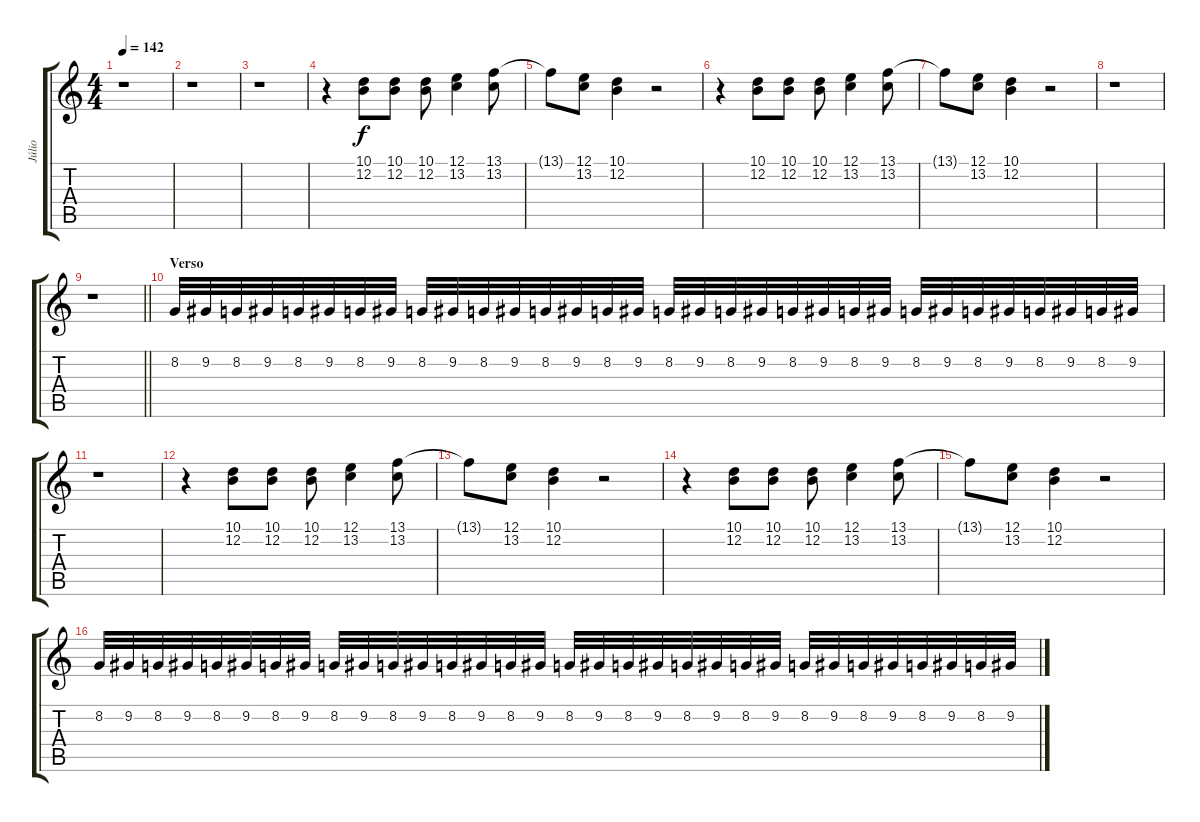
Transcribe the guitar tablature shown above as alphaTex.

\track ("Júlio" "Júlio") {instrument xylophone}
\staff {score tabs}
\tuning (E4 B3 G3 D3 A2 E2) {hide}
\ts (4 4)
\tempo 142
\clef g2
\ks c
r.1{dy f instrument xylophone} |
r.1 |
r.1 |
r.4 (10.1 12.2).8{volume 16} (10.1 12.2).8 (10.1 12.2).8 (12.1 13.2).4 (13.1 13.2).8 |
13.1{t}.8 (12.1 13.2).8 (10.1 12.2).4 r.2 |
r.4 (10.1 12.2).8 (10.1 12.2).8 (10.1 12.2).8 (12.1 13.2).4 (13.1 13.2).8 |
13.1{t}.8 (12.1 13.2).8 (10.1 12.2).4 r.2 |
r.1 |
\barLineRight lightlight
r.1 |
\section ("" "Verso")
8.2.32{volume 8} 9.2.32 8.2.32 9.2.32 8.2.32 9.2.32 8.2.32 9.2.32 8.2.32 9.2.32 8.2.32 9.2.32 8.2.32 9.2.32 8.2.32 9.2.32 8.2.32 9.2.32 8.2.32 9.2.32 8.2.32 9.2.32 8.2.32 9.2.32 8.2.32 9.2.32 8.2.32 9.2.32 8.2.32 9.2.32 8.2.32 9.2.32 |
r.1 |
r.4 (10.1 12.2).8{volume 16} (10.1 12.2).8 (10.1 12.2).8 (12.1 13.2).4 (13.1 13.2).8 |
13.1{t}.8 (12.1 13.2).8 (10.1 12.2).4 r.2 |
r.4 (10.1 12.2).8 (10.1 12.2).8 (10.1 12.2).8 (12.1 13.2).4 (13.1 13.2).8 |
13.1{t}.8 (12.1 13.2).8 (10.1 12.2).4 r.2 |
8.2.32{volume 8} 9.2.32 8.2.32 9.2.32 8.2.32 9.2.32 8.2.32 9.2.32 8.2.32 9.2.32 8.2.32 9.2.32 8.2.32 9.2.32 8.2.32 9.2.32 8.2.32 9.2.32 8.2.32 9.2.32 8.2.32 9.2.32 8.2.32 9.2.32 8.2.32 9.2.32 8.2.32 9.2.32 8.2.32 9.2.32 8.2.32 9.2.32
